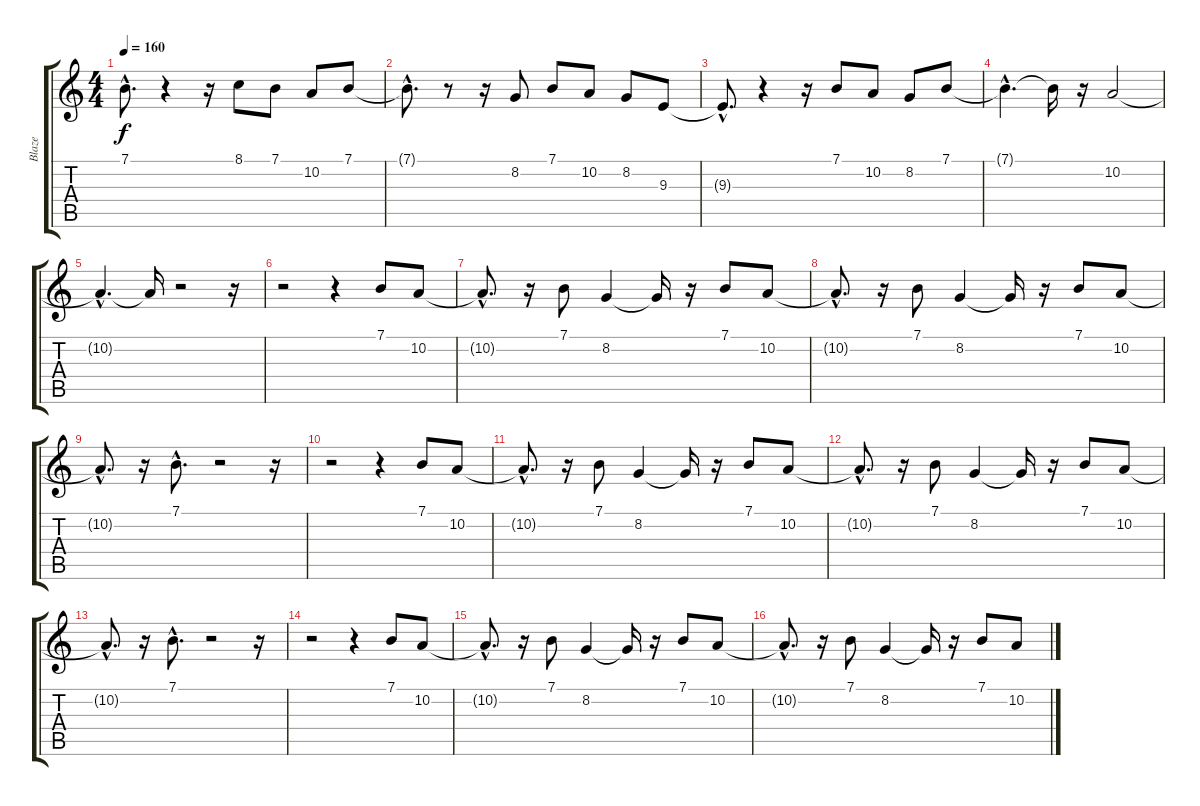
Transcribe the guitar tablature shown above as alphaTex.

\track ("Blaze " "Blaze ") {instrument stringensemble1}
\staff {score tabs}
\tuning (E4 B3 G3 D3 A2 E2) {hide}
\ts (4 4)
\tempo 160
\clef g2
\ks c
7.1{hac t}.8{d dy f} r.4 r.16 8.1.8 7.1.8 10.2.8 7.1.8 |
7.1{hac t}.8{d} r.8 r.16 8.2.8 7.1.8 10.2.8 8.2.8 9.3.8 |
9.3{hac t}.8{d} r.4 r.16 7.1.8 10.2.8 8.2.8 7.1.8 |
7.1{hac t}.4{d} 7.1{t}.16 r.16 10.2.2 |
10.2{hac t}.4{d} 10.2{t}.16 r.2 r.16 |
r.2 r.4 7.1.8 10.2.8 |
10.2{hac t}.8{d} r.16 7.1.8 8.2.4 8.2{t}.16 r.16 7.1.8 10.2.8 |
10.2{hac t}.8{d} r.16 7.1.8 8.2.4 8.2{t}.16 r.16 7.1.8 10.2.8 |
10.2{hac t}.8{d} r.16 7.1{hac}.8{d} r.2 r.16 |
r.2 r.4 7.1.8 10.2.8 |
10.2{hac t}.8{d} r.16 7.1.8 8.2.4 8.2{t}.16 r.16 7.1.8 10.2.8 |
10.2{hac t}.8{d} r.16 7.1.8 8.2.4 8.2{t}.16 r.16 7.1.8 10.2.8 |
10.2{hac t}.8{d} r.16 7.1{hac}.8{d} r.2 r.16 |
r.2 r.4 7.1.8 10.2.8 |
10.2{hac t}.8{d} r.16 7.1.8 8.2.4 8.2{t}.16 r.16 7.1.8 10.2.8 |
10.2{hac t}.8{d} r.16 7.1.8 8.2.4 8.2{t}.16 r.16 7.1.8 10.2.8
